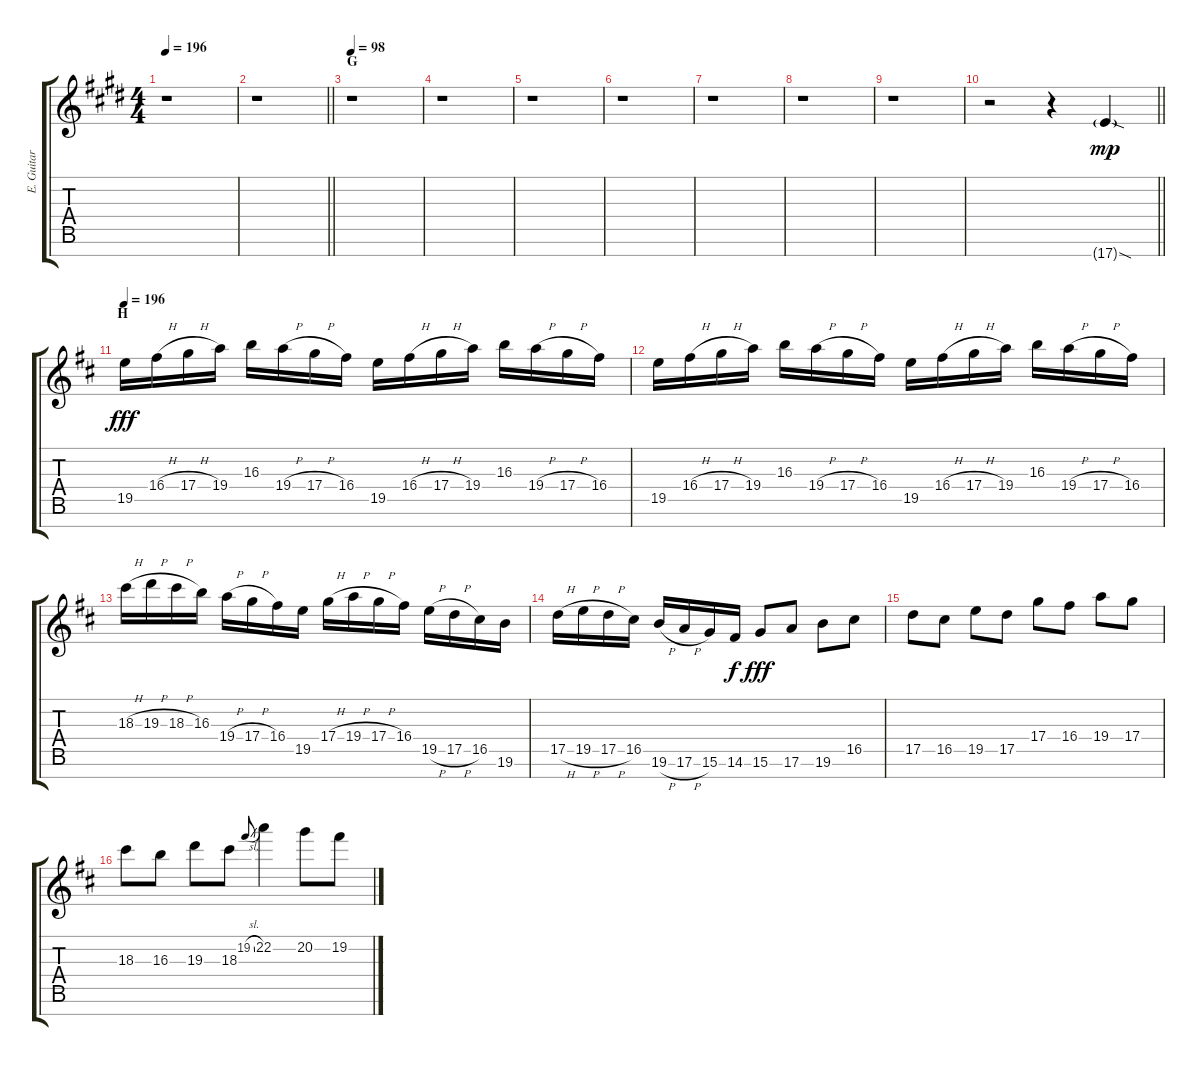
\track ("E. Guitar III" "E. Guitar ") {instrument overdrivenguitar}
\staff {score tabs}
\tuning (E4 B3 G3 D3 A2 E2 B1) {hide}
\ts (4 4)
\tempo 196
\clef g2
\ks e
r.1{dy mp} |
\barLineRight lightlight
r.1 |
\section ("" "G")
\tempo 98
r.1 |
r.1 |
r.1 |
r.1 |
r.1 |
r.1 |
r.1 |
\barLineRight lightlight
r.2 r.4 17.7{sod g}.4 |
\section ("" "H")
\tempo 196
\ks d
19.5.16{dy fff} 16.4{h}.16 17.4{h}.16 19.4.16 16.3.16 19.4{h}.16 17.4{h}.16 16.4.16 19.5.16 16.4{h}.16 17.4{h}.16 19.4.16 16.3.16 19.4{h}.16 17.4{h}.16 16.4.16 |
19.5.16 16.4{h}.16 17.4{h}.16 19.4.16 16.3.16 19.4{h}.16 17.4{h}.16 16.4.16 19.5.16 16.4{h}.16 17.4{h}.16 19.4.16 16.3.16 19.4{h}.16 17.4{h}.16 16.4.16 |
18.3{h}.16 19.3{h}.16 18.3{h}.16 16.3.16 19.4{h}.16 17.4{h}.16 16.4.16 19.5.16 17.4{h}.16 19.4{h}.16 17.4{h}.16 16.4.16 19.5{h}.16 17.5{h}.16 16.5.16 19.6.16 |
17.5{h}.16 19.5{h}.16 17.5{h}.16 16.5.16 19.6{h}.16 17.6{h}.16 15.6.16 14.6.16{dy f} 15.6.8{dy fff} 17.6.8 19.6.8 16.5.8 |
17.5.8 16.5.8 19.5.8 17.5.8 17.4.8 16.4.8 19.4.8 17.4.8 |
18.3.8 16.3.8 19.3.8 18.3.8 19.2{sl}.8{gr onbeat} 22.2.4 20.2.8 19.2.8
